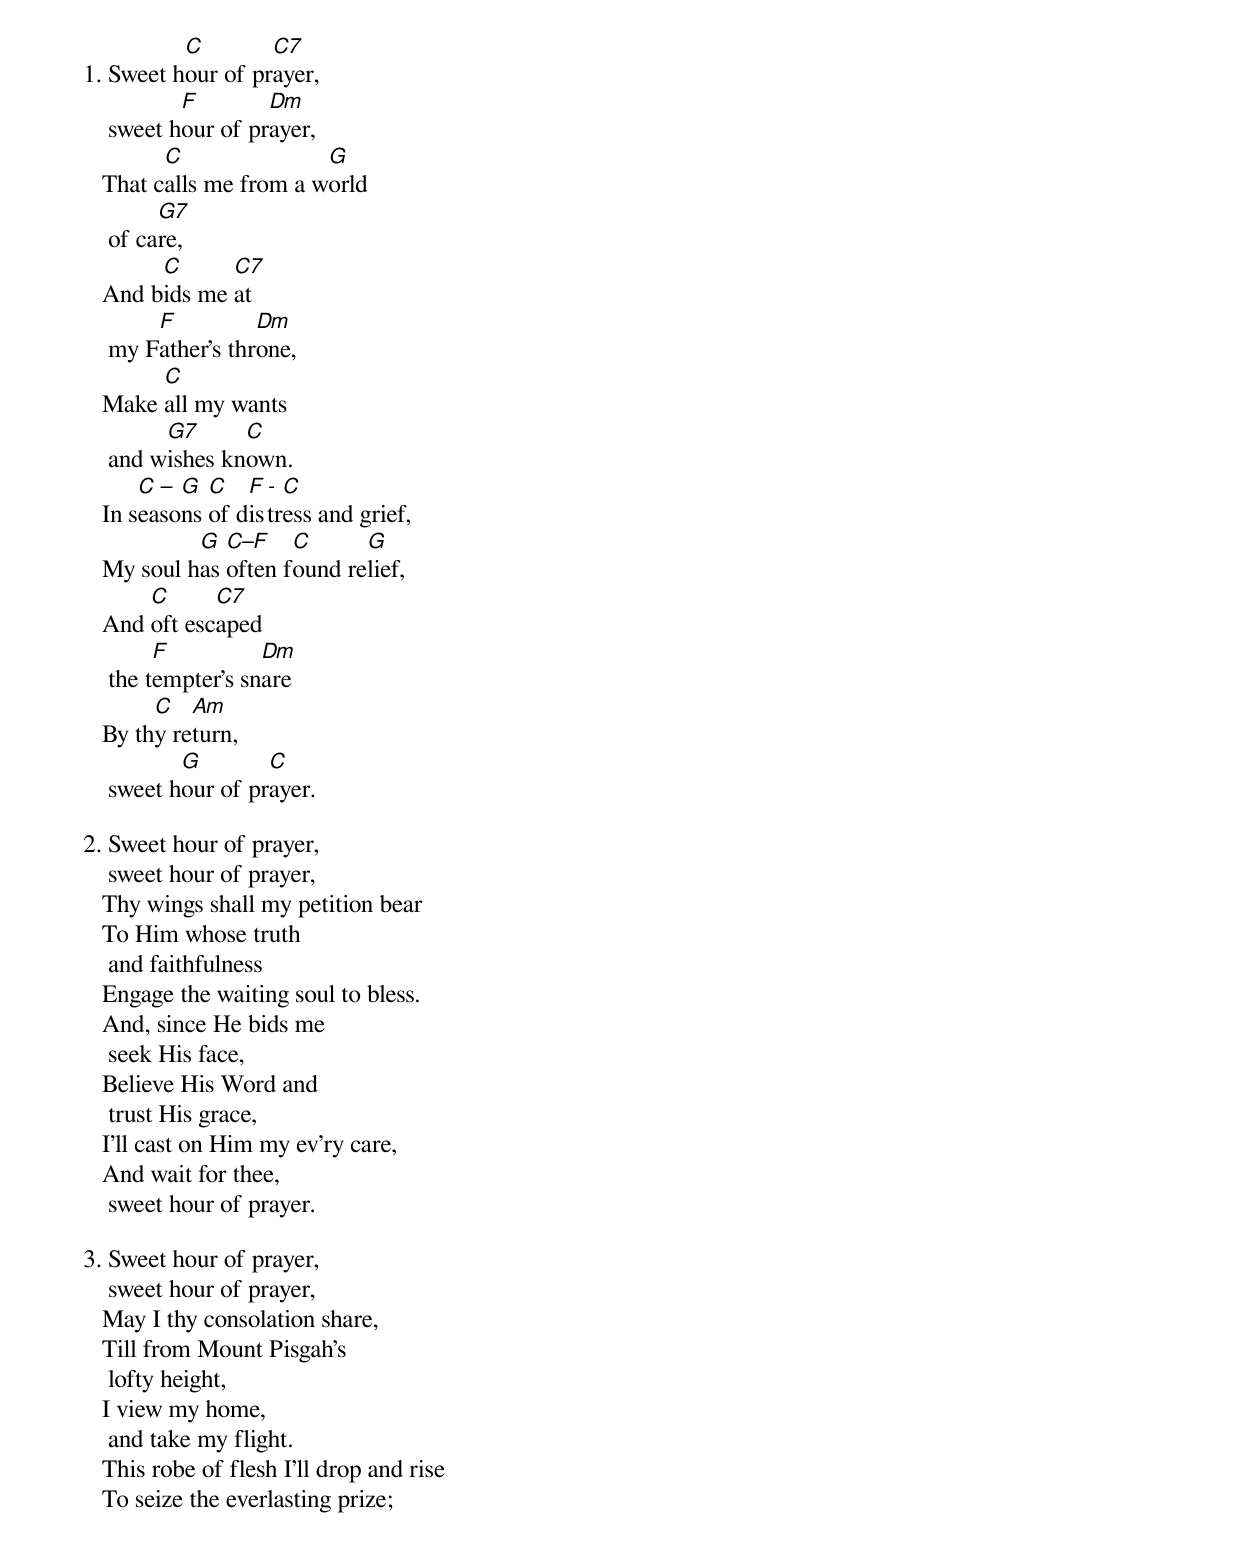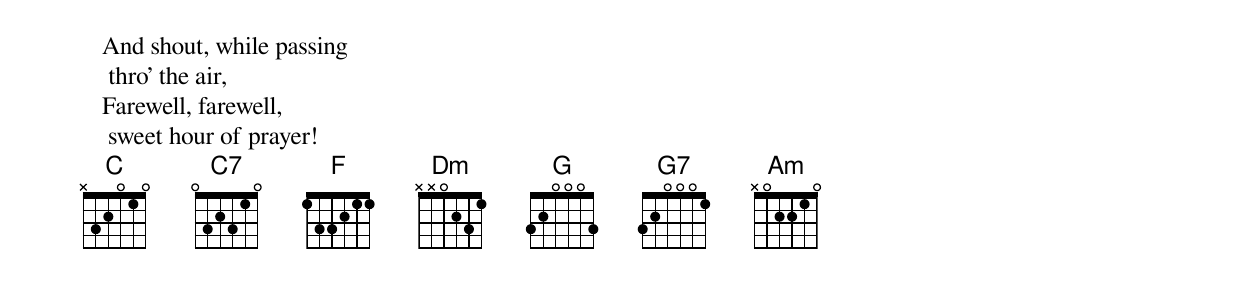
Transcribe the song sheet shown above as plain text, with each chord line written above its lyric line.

          C        C7
1. Sweet hour of prayer,
           F        Dm
    sweet hour of prayer,
         C               G
   That calls me from a world
         G7
    of care,
        C      C7
   And bids me at
        F          Dm
    my Father’s throne,
        C
   Make all my wants
         G7      C
    and wishes known.
       C – G  C   F - C
   In seasons of distress and grief,
            G  C–F    C      G
   My soul has often found relief,
       C      C7
   And oft escaped
         F          Dm
    the tempter’s snare
        C   Am
   By thy return,
           G        C
    sweet hour of prayer.

2. Sweet hour of prayer,
    sweet hour of prayer,
   Thy wings shall my petition bear
   To Him whose truth
    and faithfulness
   Engage the waiting soul to bless.
   And, since He bids me
    seek His face,
   Believe His Word and
    trust His grace,
   I’ll cast on Him my ev’ry care,
   And wait for thee,
    sweet hour of prayer.

3. Sweet hour of prayer,
    sweet hour of prayer,
   May I thy consolation share,
   Till from Mount Pisgah’s
    lofty height,
   I view my home,
    and take my flight.
   This robe of flesh I’ll drop and rise
   To seize the everlasting prize;
   And shout, while passing
    thro’ the air,
   Farewell, farewell,
    sweet hour of prayer!
